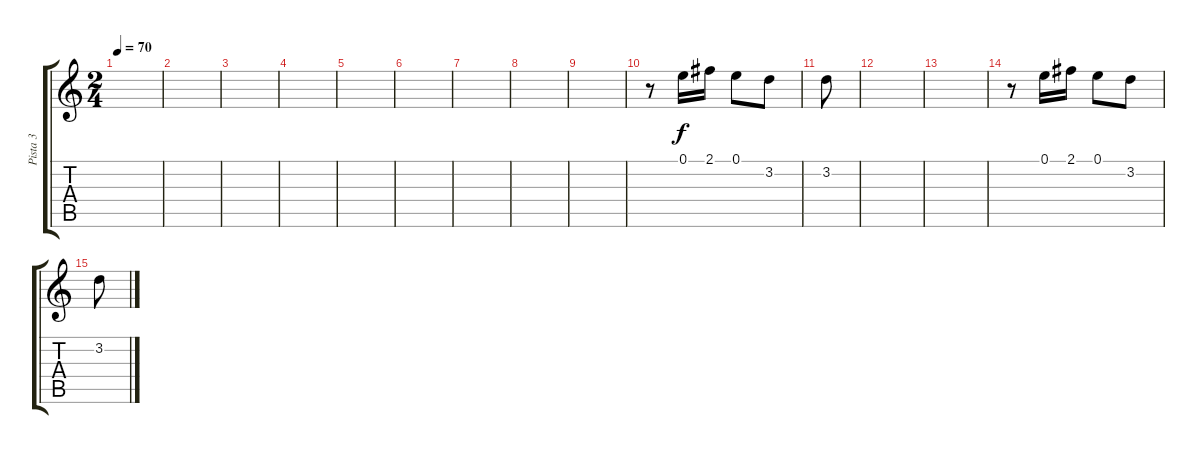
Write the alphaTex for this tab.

\track ("Pista 3" "Pista 3") {instrument acousticguitarsteel}
\staff {score tabs}
\tuning (E4 B3 G3 D3 A2 E2) {hide}
\ts (2 4)
\tempo 70
\clef g2
\ks c
|
|
|
|
|
|
|
|
|
r.8 0.1.16 2.1.16 0.1.8 3.2.8 |
3.2.8 |
|
|
r.8 0.1.16 2.1.16 0.1.8 3.2.8 |
3.2.8
